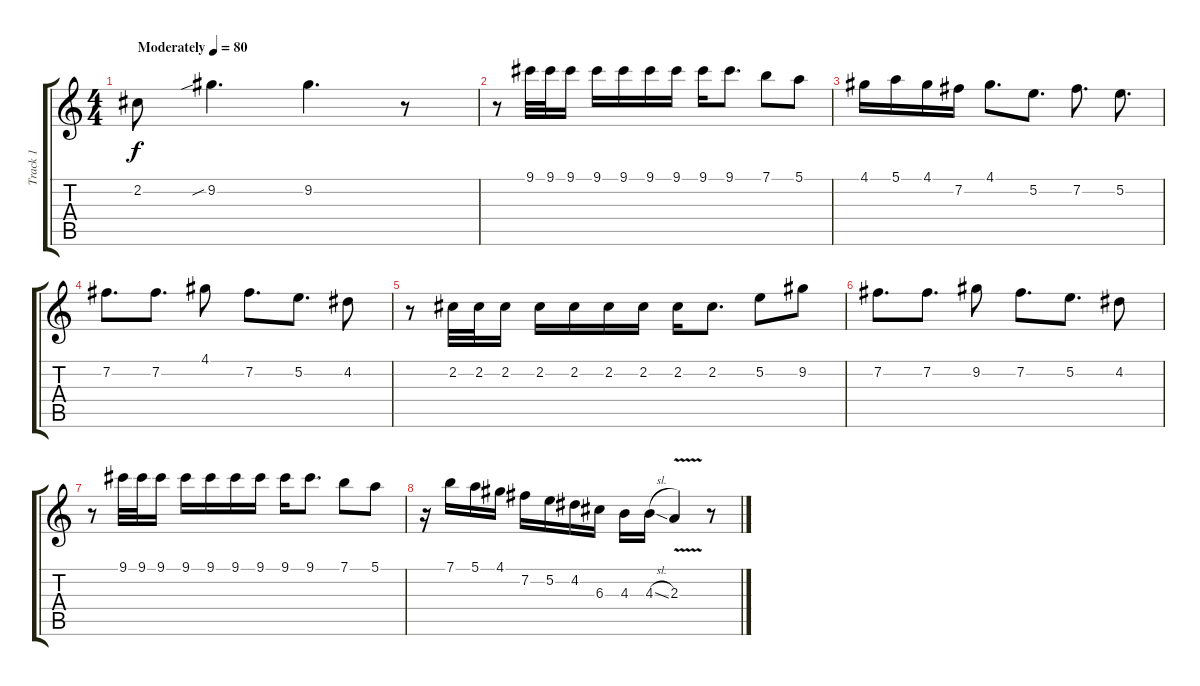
\track ("Track 1" "Track 1") {instrument acousticguitarsteel}
\staff {score tabs}
\tuning (E4 B3 G3 D3 A2 E2) {hide}
\ts (4 4)
\tempo (80 "Moderately")
\clef g2
\ks c
2.2.8{txt "" dy f instrument acousticguitarsteel} 9.2{sib}.4{d} 9.2.4{d} r.8 |
r.8 9.1.32 9.1.32 9.1.16 9.1.16 9.1.16 9.1.16 9.1.16 9.1.16 9.1.8{d} 7.1.8 5.1.8 |
4.1.16 5.1.16 4.1.16 7.2.16 4.1.8{d} 5.2.8{d} 7.2.8{d} 5.2.8{d} |
7.2.8{d} 7.2.8{d} 4.1.8 7.2.8{d} 5.2.8{d} 4.2.8 |
r.8 2.2.32 2.2.32 2.2.16 2.2.16 2.2.16 2.2.16 2.2.16 2.2.16 2.2.8{d} 5.2.8 9.2.8 |
7.2.8{d} 7.2.8{d} 9.2.8 7.2.8{d} 5.2.8{d} 4.2.8 |
r.8 9.1.32 9.1.32 9.1.16 9.1.16 9.1.16 9.1.16 9.1.16 9.1.16 9.1.8{d} 7.1.8 5.1.8 |
r.16 7.1.16 5.1.16 4.1.16 7.2.16 5.2.16 4.2.16 6.3.16 4.3.16 4.3{sl}.16 2.3{v}.4 r.8
